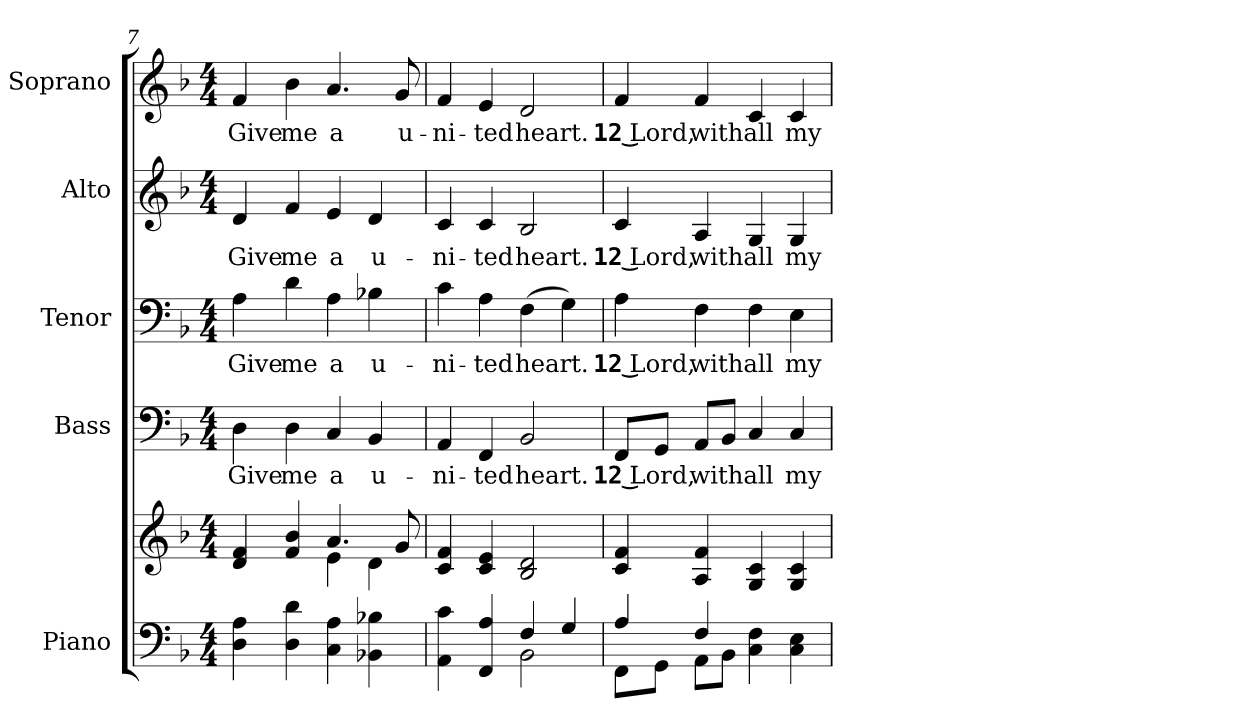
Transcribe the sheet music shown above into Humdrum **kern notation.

**kern	**kern	**kern	**text	**kern	**text	**kern	**text	**kern	**text
*part5	*part5	*part4	*part4	*part3	*part3	*part2	*part2	*part1	*part1
*staff6	*staff5	*staff4	*staff4	*staff3	*staff3	*staff2	*staff2	*staff1	*staff1
*I"Piano	*	*I"Bass	*	*I"Tenor	*	*I"Alto	*	*I"Soprano	*
*I'Pno.	*	*I'B.	*	*I'T.	*	*I'A.	*	*I'S.	*
*clefF4	*clefG2	*clefF4	*	*clefF4	*	*clefG2	*	*clefG2	*
*k[b-]	*k[b-]	*k[b-]	*	*k[b-]	*	*k[b-]	*	*k[b-]	*
*F:	*F:	*F:	*	*F:	*	*F:	*	*F:	*
*M4/4	*M4/4	*M4/4	*	*M4/4	*	*M4/4	*	*M4/4	*
=7	=7	=7	=7	=7	=7	=7	=7	=7	=7
*	*^	*	*	*	*	*	*	*	*
!	!	!	!	!LO:LY:b:color=#000000	!	!	!	!	!	!
!	!	!	!	!	!	!LO:LY:b:color=#000000	!	!	!	!
!	!	!	!	!	!	!	!	!LO:LY:b:color=#000000	!	!
!	!	!	!	!	!	!	!	!	!	!LO:LY:b:color=#000000
4Di\ 4Ai	4di/ 4fi	2ryy	4Di\	Give	4Ai\	Give	4di/	Give	4fi/	Give
!	!	!	!	!LO:LY:b:color=#000000	!	!	!	!	!	!
!	!	!	!	!	!	!LO:LY:b:color=#000000	!	!	!	!
!	!	!	!	!	!	!	!	!LO:LY:b:color=#000000	!	!
!	!	!	!	!	!	!	!	!	!	!LO:LY:b:color=#000000
4Di\ 4di	4fi/ 4b-i	.	4Di\	me	4di\	me	4fi/	me	4b-i\	me
!	!	!	!	!LO:LY:b:color=#000000	!	!	!	!	!	!
!	!	!	!	!	!	!LO:LY:b:color=#000000	!	!	!	!
!	!	!	!	!	!	!	!	!LO:LY:b:color=#000000	!	!
!	!	!	!	!	!	!	!	!	!	!LO:LY:b:color=#000000
4Ci\ 4Ai	4.ai/	4ei\	4Ci/	a	4Ai\	a	4ei/	a	4.ai/	a
!	!	!	!	!LO:LY:b:color=#000000	!	!	!	!	!	!
!	!	!	!	!	!	!LO:LY:b:color=#000000	!	!	!	!
!	!	!	!	!	!	!	!	!LO:LY:b:color=#000000	!	!
4BB-Xi\ 4B-Xi	.	4di\	4BB-i/	u-	4B-Xi\	u-	4di/	u-	.	.
!	!	!	!	!	!	!	!	!	!	!LO:LY:b:color=#000000
.	8gi/	.	.	.	.	.	.	.	8gi/	u-
*	*v	*v	*	*	*	*	*	*	*	*
=8	=8	=8	=8	=8	=8	=8	=8	=8	=8
*^	*	*	*	*	*	*	*	*	*
!	!	!	!	!LO:LY:b:color=#000000	!	!	!	!	!	!
!	!	!	!	!	!	!LO:LY:b:color=#000000	!	!	!	!
!	!	!	!	!	!	!	!	!LO:LY:b:color=#000000	!	!
!	!	!	!	!	!	!	!	!	!	!LO:LY:b:color=#000000
4AAi\ 4ci	2ryy	4ci/ 4fi	4AAi/	-ni-	4ci\	-ni-	4ci/	-ni-	4fi/	-ni-
!	!	!	!	!LO:LY:b:color=#000000	!	!	!	!	!	!
!	!	!	!	!	!	!LO:LY:b:color=#000000	!	!	!	!
!	!	!	!	!	!	!	!	!LO:LY:b:color=#000000	!	!
!	!	!	!	!	!	!	!	!	!	!LO:LY:b:color=#000000
4FFi/ 4Ai	.	4ci/ 4ei	4FFi/	-ted	4Ai\	-ted	4ci/	-ted	4ei/	-ted
!	!	!	!	!LO:LY:b:color=#000000	!	!	!	!	!	!
!	!	!	!	!	!	!LO:LY:b:color=#000000	!	!	!	!
!	!	!	!	!	!	!	!	!LO:LY:b:color=#000000	!	!
!	!	!	!	!	!	!	!	!	!	!LO:LY:b:color=#000000
4Fi/	2BB-i\	2B-i/ 2di	2BB-i/	heart.	(4Fi\	heart.	2B-i/	heart.	2di/	heart.
4Gi/	.	.	.	.	4Gi\)	.	.	.	.	.
!!LO:PB:g=z
=9	=9	=9	=9	=9	=9	=9	=9	=9	=9	=9
!	!	!	!	!LO:LY:b:color=#000000	!	!	!	!	!	!
!	!	!	!	!	!	!LO:LY:b:color=#000000	!	!	!	!
!	!	!	!	!	!	!	!	!LO:LY:b:color=#000000	!	!
!	!	!	!	!	!	!	!	!	!	!LO:LY:b:color=#000000
4Ai/	8FFi\L	4ci/ 4fi	8FFi/L	12 Lord,	4Ai\	12 Lord,	4ci/	12 Lord,	4fi/	12 Lord,
.	8GGi\J	.	8GGi/J	.	.	.	.	.	.	.
!	!	!	!	!LO:LY:b:color=#000000	!	!	!	!	!	!
!	!	!	!	!	!	!LO:LY:b:color=#000000	!	!	!	!
!	!	!	!	!	!	!	!	!LO:LY:b:color=#000000	!	!
!	!	!	!	!	!	!	!	!	!	!LO:LY:b:color=#000000
4Fi/	8AAi\L	4Ai/ 4fi	8AAi/L	with	4Fi\	with	4Ai/	with	4fi/	with
.	8BB-i\J	.	8BB-i/J	.	.	.	.	.	.	.
!	!	!	!	!LO:LY:b:color=#000000	!	!	!	!	!	!
!	!	!	!	!	!	!LO:LY:b:color=#000000	!	!	!	!
!	!	!	!	!	!	!	!	!LO:LY:b:color=#000000	!	!
!	!	!	!	!	!	!	!	!	!	!LO:LY:b:color=#000000
4Ci\ 4Fi	2ryy	4Gi/ 4ci	4Ci/	all	4Fi\	all	4Gi/	all	4ci/	all
!	!	!	!	!LO:LY:b:color=#000000	!	!	!	!	!	!
!	!	!	!	!	!	!LO:LY:b:color=#000000	!	!	!	!
!	!	!	!	!	!	!	!	!LO:LY:b:color=#000000	!	!
!	!	!	!	!	!	!	!	!	!	!LO:LY:b:color=#000000
4Ci\ 4Ei	.	4Gi/ 4ci	4Ci/	my	4Ei\	my	4Gi/	my	4ci/	my
*v	*v	*	*	*	*	*	*	*	*	*
=	=	=	=	=	=	=	=	=	=
*-	*-	*-	*-	*-	*-	*-	*-	*-	*-
